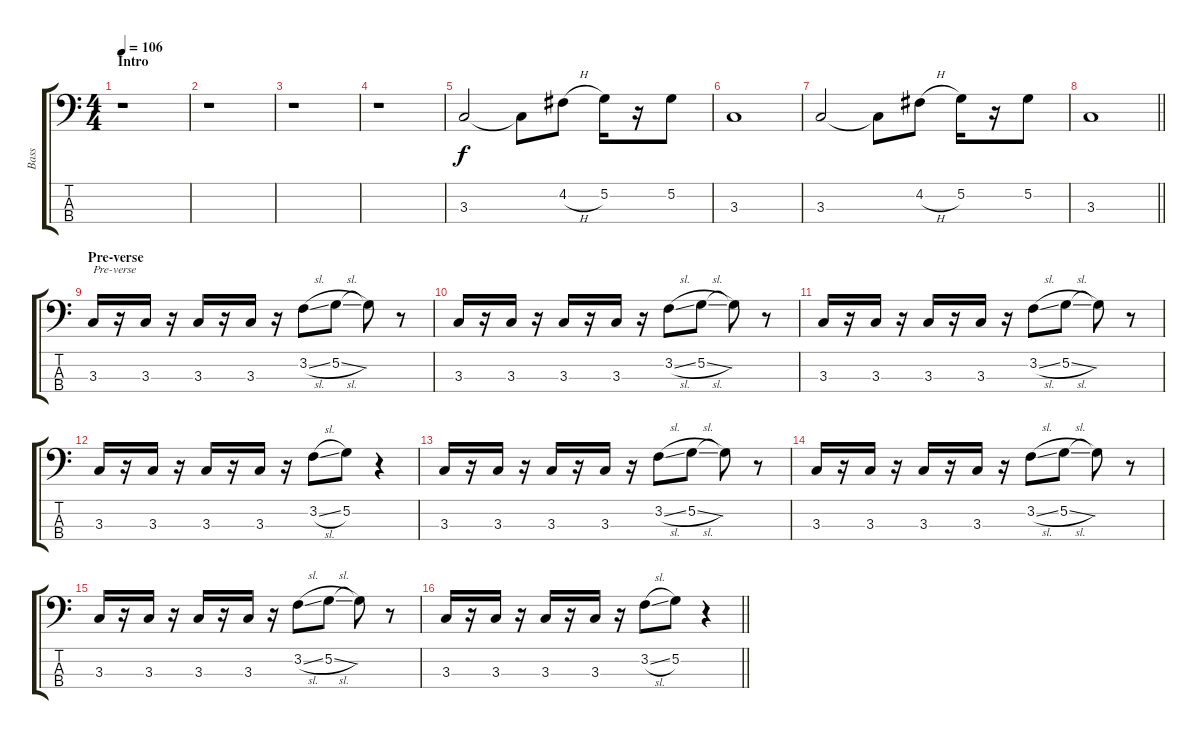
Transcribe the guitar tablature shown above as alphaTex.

\track ("Bass" "Bass") {instrument electricbassfinger}
\staff {score tabs}
\tuning (G2 D2 A1 E1) {hide}
\ts (4 4)
\section ("" "Intro")
\tempo 106
\clef f4
\ks c
r.1{dy f instrument electricbassfinger} |
r.1 |
r.1 |
r.1 |
3.3.2 3.3{t}.8 4.2{h}.8 5.2.16 r.16 5.2.8 |
3.3.1 |
3.3.2 3.3{t}.8 4.2{h}.8 5.2.16 r.16 5.2.8 |
\barLineRight lightlight
3.3.1 |
\section ("" "Pre-verse")
3.3.16{txt "Pre-verse"} r.16 3.3.16 r.16 3.3.16 r.16 3.3.16 r.16 3.2{sl}.8 5.2{sl}.8 5.2{t}.8 r.8 |
3.3.16 r.16 3.3.16 r.16 3.3.16 r.16 3.3.16 r.16 3.2{sl}.8 5.2{sl}.8 5.2{t}.8 r.8 |
3.3.16 r.16 3.3.16 r.16 3.3.16 r.16 3.3.16 r.16 3.2{sl}.8 5.2{sl}.8 5.2{t}.8 r.8 |
3.3.16 r.16 3.3.16 r.16 3.3.16 r.16 3.3.16 r.16 3.2{sl}.8 5.2.8 r.4 |
3.3.16 r.16 3.3.16 r.16 3.3.16 r.16 3.3.16 r.16 3.2{sl}.8 5.2{sl}.8 5.2{t}.8 r.8 |
3.3.16 r.16 3.3.16 r.16 3.3.16 r.16 3.3.16 r.16 3.2{sl}.8 5.2{sl}.8 5.2{t}.8 r.8 |
3.3.16 r.16 3.3.16 r.16 3.3.16 r.16 3.3.16 r.16 3.2{sl}.8 5.2{sl}.8 5.2{t}.8 r.8 |
\barLineRight lightlight
3.3.16 r.16 3.3.16 r.16 3.3.16 r.16 3.3.16 r.16 3.2{sl}.8 5.2.8 r.4
